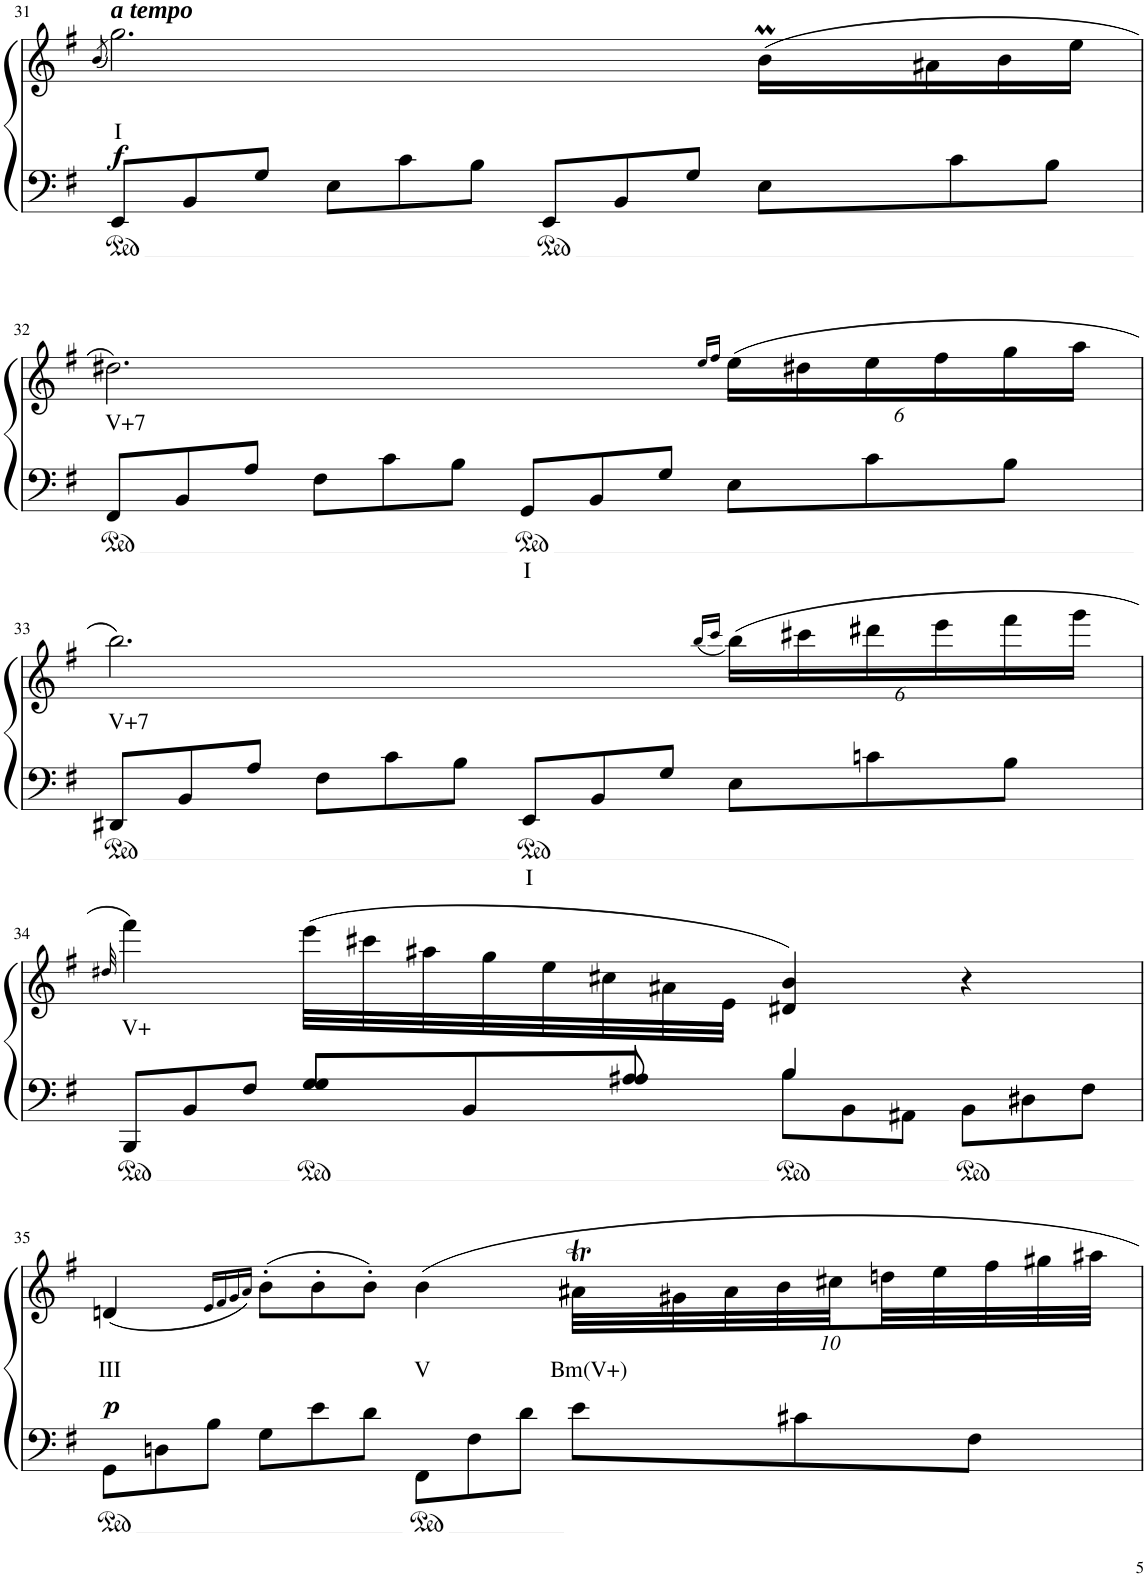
**kern	**text	**kern	**text	**dynam
*part1	*part1	*part1	*part1	*part1
*staff2	*staff2	*staff1	*staff1	*staff1/2
*I"Piano	*	*	*	*
*I'Pno	*	*	*	*
!!LO:PB:g=z
*clefF4	*	*clefG2	*	*
*k[f#]	*	*k[f#]	*	*
*M4/4	*	*M4/4	*	*
*met(c)	*	*met(c)	*	*
=31	=31	=31	=31	=31
.	.	(<8qb/	.	.
*Xtuplet	*	*	*	*
!	!	!LO:TX:a:Bi:t=a tempo	!	!
!	!	!	!LO:LY:b	!LO:DY:b
*	*	*^	*	*
12EE/L	.	2.gg\)	2.ryy	I	f
12BB/	.	.	.	.	.
12G/J	.	.	.	.	.
12E\L	.	.	.	.	.
12c\	.	.	.	.	.
12B\J	.	.	.	.	.
12EE/L	.	.	.	.	.
12BB/	.	.	.	.	.
12G/J	.	.	.	.	.
*	*	*	*Xtuplet	*	*
12E\L	.	(>16bm\LL	48ryy	.	.
.	.	.	48cc!	.	.
.	.	.	48b!	.	.
.	.	16a#X\	8.ryy	.	.
12c\	.	.	.	.	.
.	.	16b\	.	.	.
12B\J	.	.	.	.	.
.	.	16ee\JJ	.	.	.
*	*	*v	*v	*	*
!!LO:LB:g=z
=32	=32	=32	=32	=32
!	!	!	!LO:LY:b	!
12FF#/L	.	2.dd#X\)	V+7	.
12BB/	.	.	.	.
12A/J	.	.	.	.
12F#\L	.	.	.	.
12c\	.	.	.	.
12B\J	.	.	.	.
!	!LO:LY:b	!	!	!
12GG/L	I	.	.	.
12BB/	.	.	.	.
12G/J	.	.	.	.
.	.	16qee/LL	.	.
.	.	16qff#/JJ	.	.
*	*	*tuplet	*	*
*	*	*Xbrackettup	*	*
12E\L	.	(24ee\LL	.	.
.	.	24dd#X\	.	.
12c\	.	24ee\	.	.
.	.	24ff#\	.	.
12B\J	.	24gg\	.	.
.	.	24aa\JJ	.	.
!!LO:LB:g=z
=33	=33	=33	=33	=33
!	!	!	!LO:LY:b	!
12DD#X/L	.	2.bb\)	V+7	.
12BB/	.	.	.	.
12A/J	.	.	.	.
12F#\L	.	.	.	.
12c\	.	.	.	.
12B\J	.	.	.	.
!	!LO:LY:b	!	!	!
12EE/L	I	.	.	.
12BB/	.	.	.	.
12G/J	.	.	.	.
.	.	(16qbb/LL	.	.
.	.	16qccc/JJ	.	.
12E\L	.	(>24bb\LL)	.	.
.	.	24ccc#X\	.	.
12cn\	.	24ddd#X\	.	.
.	.	24eee\	.	.
12B\J	.	24fff#\	.	.
.	.	24ggg\JJ	.	.
!!LO:LB:g=z
=34	=34	=34	=34	=34
.	.	32qdd#X/	.	.
*^	*	*	*	*
!	!	!	!	!LO:LY:b	!
12BBB/L	4ryy	.	4fff#\)	V+	.
12BB/	.	.	.	.	.
12F#/J	.	.	.	.	.
12G/L	6G/	.	(32eee\LLL	.	.
.	.	.	32ccc#X\	.	.
.	.	.	32aa#X\	.	.
12BB/	.	.	.	.	.
.	.	.	32gg\	.	.
.	.	.	32ee\	.	.
.	.	.	32cc#X\	.	.
12A#X/J	12A#X/	.	.	.	.
.	.	.	32a#X\	.	.
.	.	.	32e\JJJ	.	.
12B\L	4B/	.	4d#X/ 4b/)	.	.
12BB\	.	.	.	.	.
12AA#X\J	.	.	.	.	.
12BB\L	4ryy	.	4r	.	.
12D#X\	.	.	.	.	.
12F#\J	.	.	.	.	.
*v	*v	*	*	*	*
!!LO:LB:g=z
=35	=35	=35	=35	=35
!	!	!	!LO:LY:b	!LO:DY:b
*	*	*^	*	*
12GG\L	.	(<4dn/	2ryy	III	p
12Dn\	.	.	.	.	.
12B\J	.	.	.	.	.
.	.	16qe/LL	.	.	.
.	.	16qf#/	.	.	.
.	.	16qg/	.	.	.
.	.	16qa/JJ)	.	.	.
*	*	*Xtuplet	*	*	*
12G\L	.	(>12b'\L	.	.	.
12e\	.	12b'\	.	.	.
12d\J	.	12b'\J)	.	.	.
!	!	!	!	!LO:LY:b	!
12FF#\L	.	4b\	10.ryy	V	.
12F#\	.	.	.	.	.
.	.	.	24ryy	.	.
12d\J	.	.	.	.	.
.	.	.	20ryy	.	.
.	.	.	60ryy	.	.
*	*	*tuplet	*	*	*
!	!	!	!	!LO:LY:b	!
12e\L	.	40a#Xt\LLL	.	Bm(V+)	.
*	*	*	*Xtuplet	*	*
.	.	.	96b!	.	.
.	.	.	96a#!	.	.
.	.	40g#X\	.	.	.
.	.	.	240%53ryy	.	.
.	.	40a#\	.	.	.
.	.	40b\	.	.	.
12c#X\	.	.	.	.	.
.	.	40cc#X\	.	.	.
.	.	40ddn\	.	.	.
.	.	40ee\	.	.	.
12F#\J	.	.	.	.	.
.	.	40ff#\	.	.	.
.	.	40gg#X\	.	.	.
.	.	40aa#X\JJJ	.	.	.
*	*	*v	*v	*	*
=	=	=	=	=
*-	*-	*-	*-	*-
